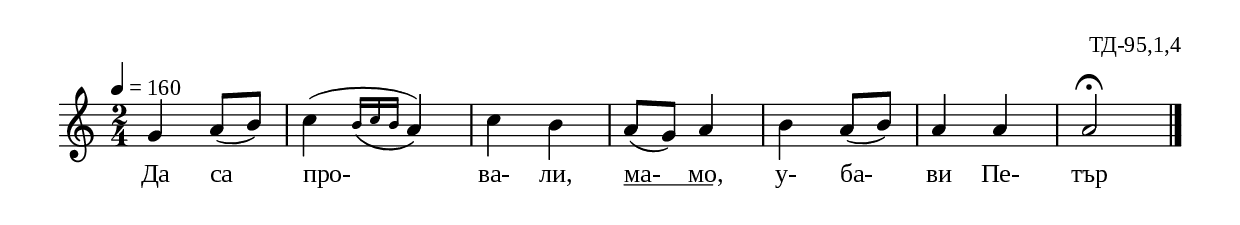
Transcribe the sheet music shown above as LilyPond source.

%{
TD_95_1_04
%}

\include "td-preamble.ly"

\score {
\relative c'' {
\tempo 4 = 160
  \time 2/4
  g4 a8([ b]) | c4( \grace { b16[\( c b] } a4\)) | c4 b | 
  a8([ g]) a4 | b a8([ b]) | a4 a | a2\fermata
 \bar "|." 
}
\addlyrics { Да са про-  ва- ли, ма- \startTextSpan мо, \stopTextSpan
у- ба- ви Пе- тър }
%
\layout {
  indent = #0
  line-width = 190\mm
  ragged-right=##f
\context {
      \Lyrics
      \consists "Text_spanner_engraver"
      \override TextSpanner #'direction = #DOWN
      \override TextSpanner #'style = #'line    
      \override TextSpanner #'outside-staff-priority = ##f
      \override TextSpanner #'padding = #0.2 % sets the distance of the line from the lyrics
      \override TextSpanner #'bound-details =
      #`((left . ((Y . 0)
                  (padding . 0)
                  (attach-dir . ,LEFT)))
         (left-broken . ((end-on-note . #t)))
         (right . ((Y . 0)
                   (padding . 0)
                   (attach-dir . ,RIGHT))))
    }
  
}
%
\midi { 
	\context {
		\Score
		tempoWholesPerMinute = #(ly:make-moment 152 4)
		}
	}
}
%
\header{
  opus = "ТД-95,1,4"
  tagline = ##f
}


